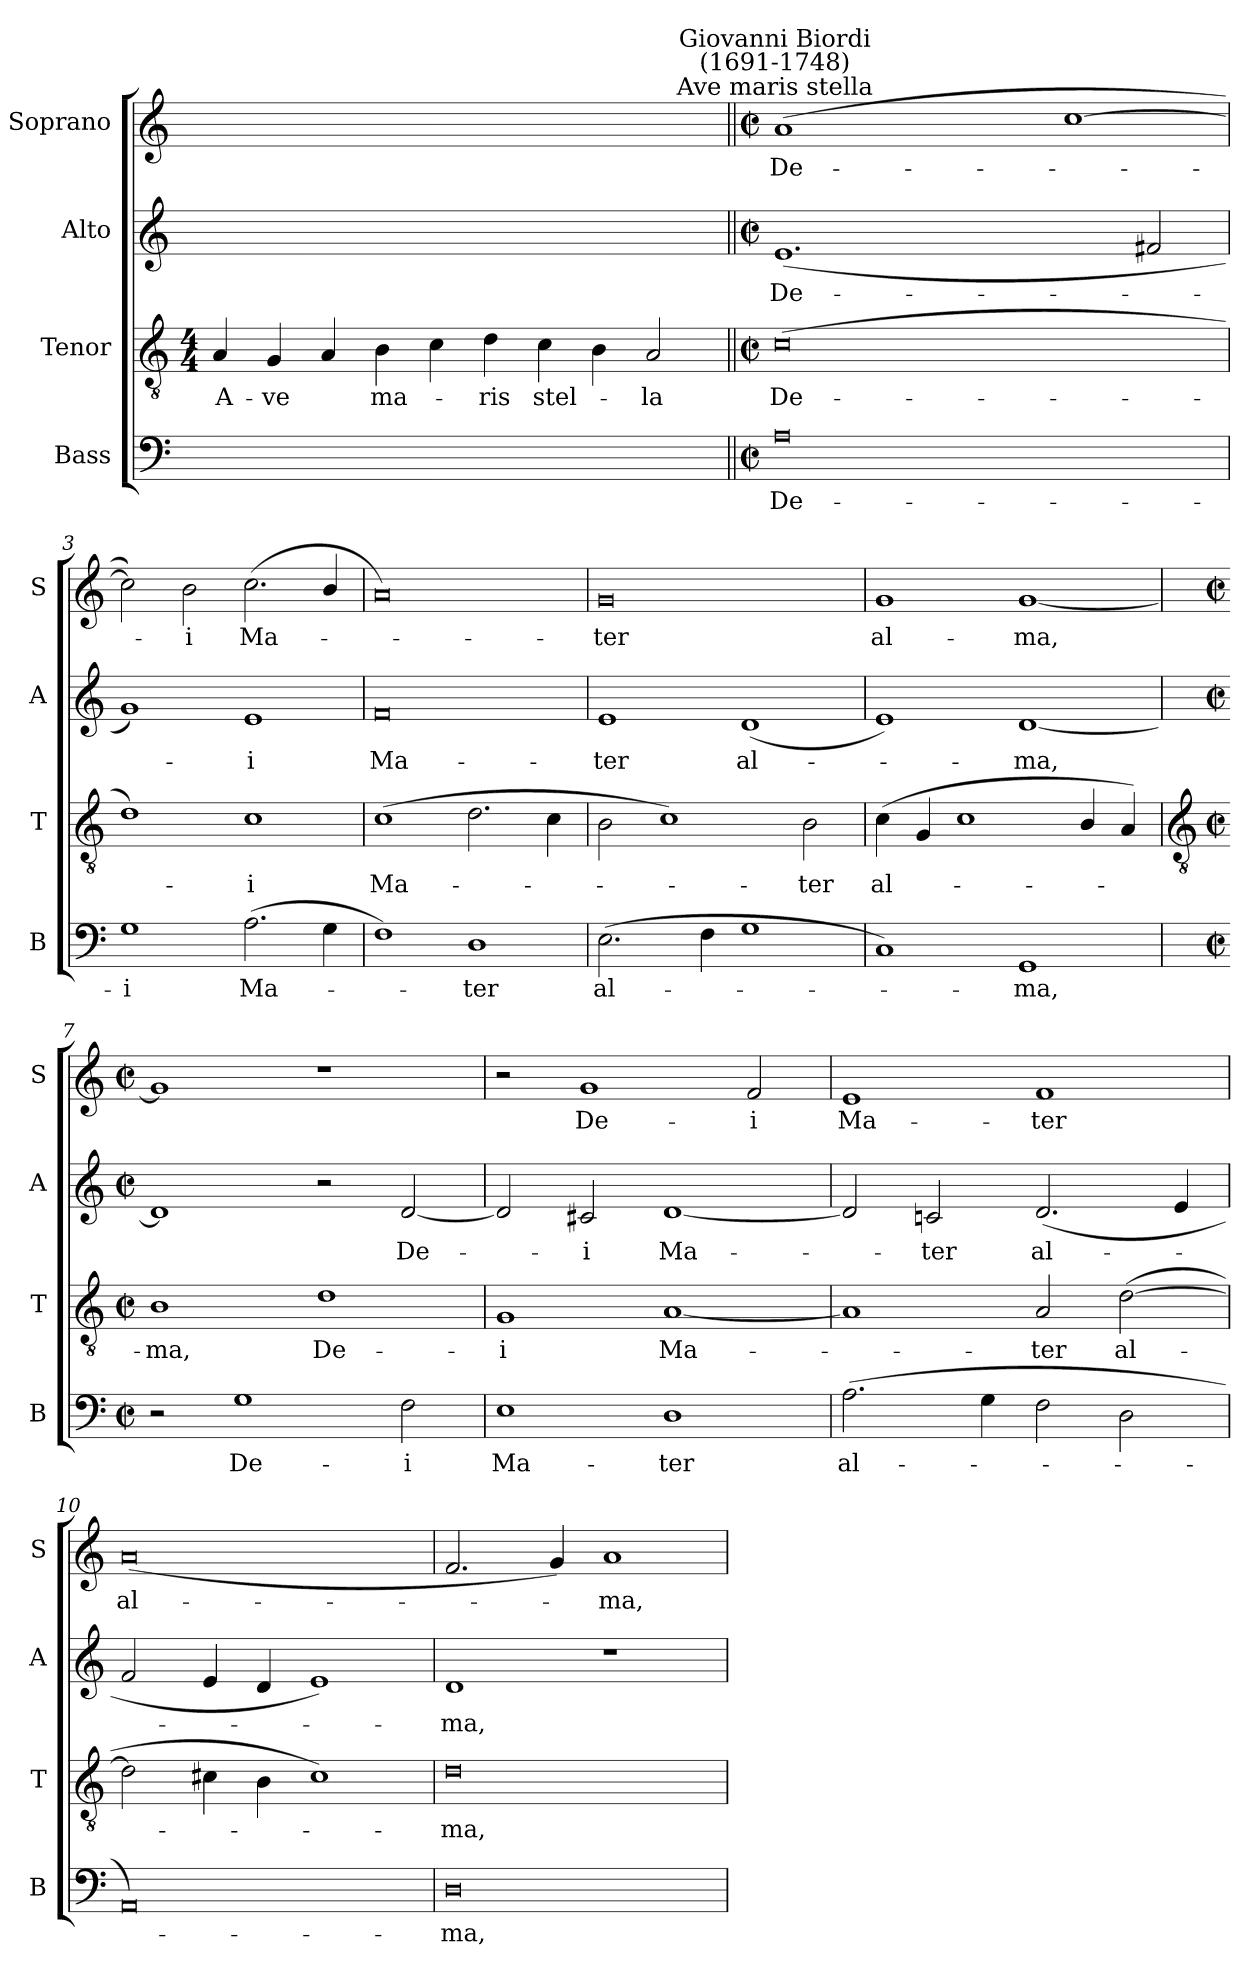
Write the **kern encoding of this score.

**kern	**text	**kern	**text	**kern	**text	**kern	**text
*part4	*part4	*part3	*part3	*part2	*part2	*part1	*part1
*staff4	*staff4	*staff3	*staff3	*staff2	*staff2	*staff1	*staff1
*I"Bass	*	*I"Tenor	*	*I"Alto	*	*I"Soprano	*
*I'B	*	*I'T	*	*I'A	*	*I'S	*
*clefF4	*	*clefGv2	*	*clefG2	*	*clefG2	*
*k[]	*	*k[]	*	*k[]	*	*k[]	*
*C:	*	*C:	*	*C:	*	*C:	*
*	*	*M4/4	*	*	*	*	*
=1	=1	=1	=1	=1	=1	=1	=1
!	!	!	!LO:LY:b	!	!	!	!
1ryy	.	4A	A-	1ryy	.	1ryy	.
!	!	!	!LO:LY:b	!	!	!	!
.	.	4G	-ve	.	.	.	.
.	.	4A	.	.	.	.	.
!	!	!	!LO:LY:b	!	!	!	!
.	.	4B	ma-	.	.	.	.
1ryy	.	4c	.	1ryy	.	1ryy	.
!	!	!	!LO:LY:b	!	!	!	!
.	.	4d	ris	.	.	.	.
!	!	!	!LO:LY:b	!	!	!	!
.	.	4c	stel-	.	.	.	.
.	.	4B	.	.	.	.	.
!	!	!	!LO:LY:b	!	!	!	!
2ryy	.	2A	la	2ryy	.	2ryy	.
=2||	=2||	=2||	=2||	=2||	=2||	=2||	=2||
*M4/2	*	*M4/2	*	*M4/2	*	*M4/2	*
*met(c|)	*	*met(c|)	*	*met(c|)	*	*met(c|)	*
!	!	!	!	!	!	!LO:TX:a:cj:t=Ave maris stella	!
!	!	!	!	!	!	!LO:TX:a:cj:t=Giovanni Biordi\n(1691-1748)	!
!	!LO:LY:b	!	!LO:LY:b	!	!LO:LY:b	!	!LO:LY:b
0A	De-	(>0c	De-	(<1.e	De-	(>1a	De-
.	.	.	.	.	.	1ryy	.
.	.	.	.	1ryy	.	.	.
1ryy	.	1ryy	.	.	.	[1cc	.
.	.	.	.	2f#X	.	.	.
=3	=3	=3	=3	=3	=3	=3	=3
!	!LO:LY:b	!	!	!	!	!	!
1G	-i	1d)	.	1g)	.	2cc])	.
!	!	!	!	!	!	!	!LO:LY:b
.	.	.	.	.	.	2b	i
!	!LO:LY:b	!	!LO:LY:b	!	!LO:LY:b	!	!LO:LY:b
(>2.A	Ma-	1c	i	1e	i	(<2.cc	Ma-
4G	.	.	.	.	.	4b/	.
=4	=4	=4	=4	=4	=4	=4	=4
!	!	!	!LO:LY:b	!	!LO:LY:b	!	!
1F)	.	(>1c	Ma-	0f	Ma-	0a)	.
!	!LO:LY:b	!	!	!	!	!	!
1D	ter	2.d	.	.	.	.	.
.	.	4c	.	.	.	.	.
=5	=5	=5	=5	=5	=5	=5	=5
!	!LO:LY:b	!	!	!	!LO:LY:b	!	!LO:LY:b
(>2.E	al-	2B	.	1e	-ter	0g	ter
.	.	1c)	.	.	.	.	.
4F	.	.	.	.	.	.	.
!	!	!	!	!	!LO:LY:b	!	!
1G	.	.	.	(<1d	al-	.	.
!	!	!	!LO:LY:b	!	!	!	!
.	.	2B	ter	.	.	.	.
=6	=6	=6	=6	=6	=6	=6	=6
!	!	!	!LO:LY:b	!	!	!	!LO:LY:b
1C)	.	(<4c	al-	1e)	.	1g	al-
.	.	4G	.	.	.	.	.
.	.	1c/	.	.	.	.	.
!	!LO:LY:b	!	!	!	!LO:LY:b	!	!LO:LY:b
1GG	ma,	.	.	[1d	ma,	[1g	-ma,
.	.	4B/	.	.	.	.	.
.	.	4A)	.	.	.	.	.
!!LO:LB:g=z
=7	=7	=7	=7	=7	=7	=7	=7
*	*	*clefGv2	*	*	*	*	*
*M4/2	*	*M4/2	*	*M4/2	*	*M4/2	*
*met(c|)	*	*met(c|)	*	*met(c|)	*	*met(c|)	*
!	!	!	!LO:LY:b	!	!	!	!
2r	.	1B	ma,	1d]	.	1g]	.
!	!LO:LY:b	!	!	!	!	!	!
1G	De-	.	.	.	.	.	.
!	!	!	!LO:LY:b	!	!	!	!
.	.	1d	De-	2r	.	1r	.
!	!LO:LY:b	!	!	!	!LO:LY:b	!	!
2F	-i	.	.	[2d	De-	.	.
=8	=8	=8	=8	=8	=8	=8	=8
!	!LO:LY:b	!	!LO:LY:b	!	!	!	!
1E	Ma-	1G	-i	2d]	.	2r	.
!	!	!	!	!	!LO:LY:b	!	!LO:LY:b
.	.	.	.	2c#X	i	1g	De-
!	!LO:LY:b	!	!LO:LY:b	!	!LO:LY:b	!	!
1D	-ter	[1A	Ma-	[1d	Ma-	.	.
!	!	!	!	!	!	!	!LO:LY:b
.	.	.	.	.	.	2f	-i
=9	=9	=9	=9	=9	=9	=9	=9
!	!LO:LY:b	!	!	!	!	!	!LO:LY:b
(>2.A	al-	1A]	.	2d]	.	1e	Ma-
!	!	!	!	!	!LO:LY:b	!	!
.	.	.	.	2cn	ter	.	.
4G	.	.	.	.	.	.	.
!	!	!	!LO:LY:b	!	!LO:LY:b	!	!LO:LY:b
2F	.	2A	ter	(<2.d	al-	1f	-ter
!	!	!	!LO:LY:b	!	!	!	!
2D	.	(>[2d	al-	.	.	.	.
.	.	.	.	4e	.	.	.
=10	=10	=10	=10	=10	=10	=10	=10
!	!	!	!	!	!	!	!LO:LY:b
0AA)	.	2d]	.	2f	.	(<0a	al-
.	.	4c#X	.	4e	.	.	.
.	.	4B	.	4d	.	.	.
.	.	1c#)	.	1e)	.	.	.
=11	=11	=11	=11	=11	=11	=11	=11
!	!LO:LY:b	!	!LO:LY:b	!	!LO:LY:b	!	!
0D	ma,	0d	ma,	1d	ma,	2.f	.
.	.	.	.	.	.	4g)	.
!	!	!	!	!	!	!	!LO:LY:b
.	.	.	.	1r	.	1a	ma,
=	=	=	=	=	=	=	=
*-	*-	*-	*-	*-	*-	*-	*-
